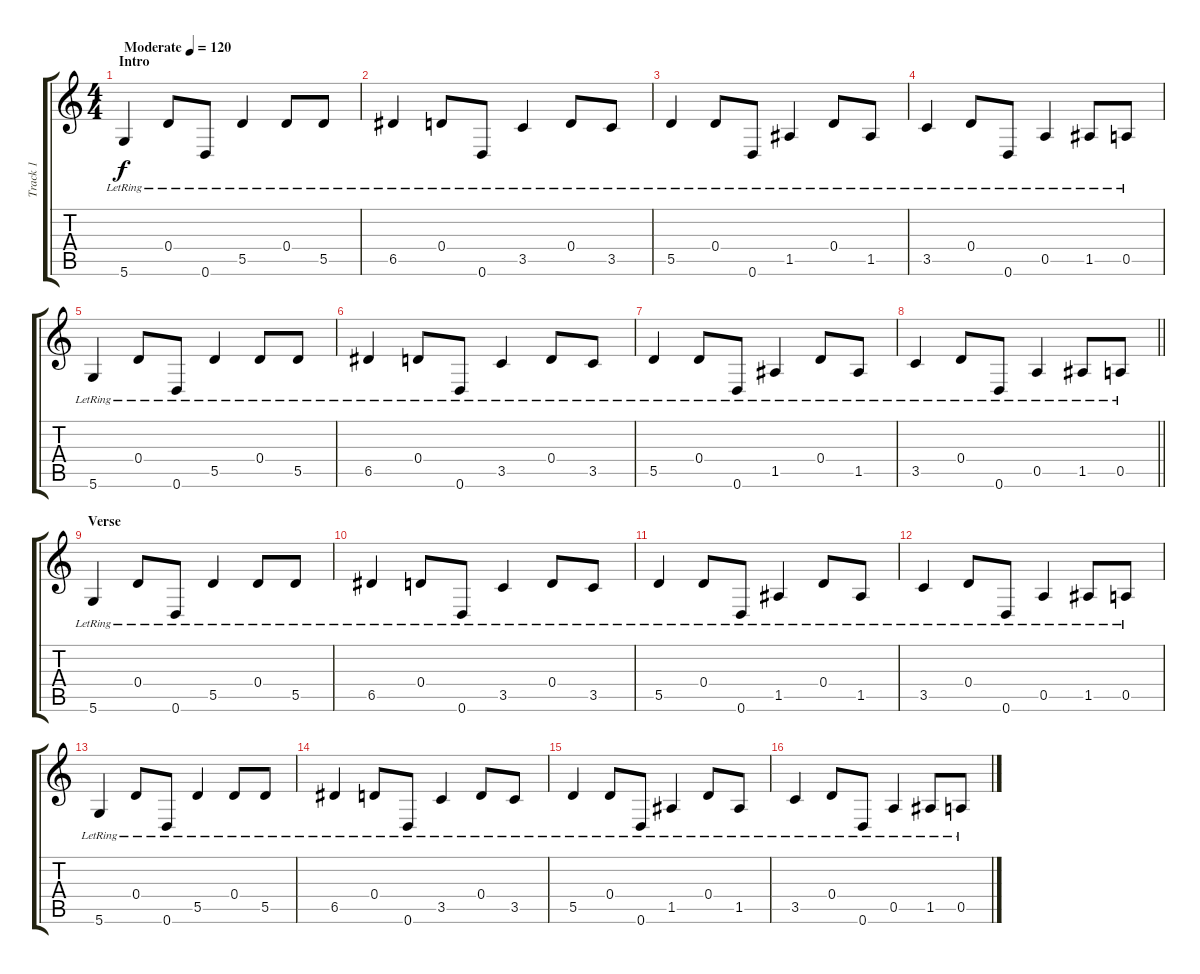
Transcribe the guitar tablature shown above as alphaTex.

\track ("Track 1" "Track 1") {instrument electricguitarjazz}
\staff {score tabs}
\tuning (E4 B3 G3 D3 A2 D2) {hide}
\ts (4 4)
\section ("" "Intro")
\tempo (120 "Moderate")
\clef g2
\ks c
5.6{lr}.4{dy f instrument electricguitarjazz} 0.4{lr}.8 0.6{lr}.8 5.5{lr}.4 0.4{lr}.8 5.5{lr}.8 |
6.5{lr}.4 0.4{lr}.8 0.6{lr}.8 3.5{lr}.4 0.4{lr}.8 3.5{lr}.8 |
5.5{lr}.4 0.4{lr}.8 0.6{lr}.8 1.5{lr}.4 0.4{lr}.8 1.5{lr}.8 |
3.5{lr}.4 0.4{lr}.8 0.6{lr}.8 0.5{lr}.4 1.5{lr}.8 0.5{lr}.8 |
5.6{lr}.4 0.4{lr}.8 0.6{lr}.8 5.5{lr}.4 0.4{lr}.8 5.5{lr}.8 |
6.5{lr}.4 0.4{lr}.8 0.6{lr}.8 3.5{lr}.4 0.4{lr}.8 3.5{lr}.8 |
5.5{lr}.4 0.4{lr}.8 0.6{lr}.8 1.5{lr}.4 0.4{lr}.8 1.5{lr}.8 |
\barLineRight lightlight
3.5{lr}.4 0.4{lr}.8 0.6{lr}.8 0.5{lr}.4 1.5{lr}.8 0.5{lr}.8 |
\section ("" "Verse")
5.6{lr}.4 0.4{lr}.8 0.6{lr}.8 5.5{lr}.4 0.4{lr}.8 5.5{lr}.8 |
6.5{lr}.4 0.4{lr}.8 0.6{lr}.8 3.5{lr}.4 0.4{lr}.8 3.5{lr}.8 |
5.5{lr}.4 0.4{lr}.8 0.6{lr}.8 1.5{lr}.4 0.4{lr}.8 1.5{lr}.8 |
3.5{lr}.4 0.4{lr}.8 0.6{lr}.8 0.5{lr}.4 1.5{lr}.8 0.5{lr}.8 |
5.6{lr}.4 0.4{lr}.8 0.6{lr}.8 5.5{lr}.4 0.4{lr}.8 5.5{lr}.8 |
6.5{lr}.4 0.4{lr}.8 0.6{lr}.8 3.5{lr}.4 0.4{lr}.8 3.5{lr}.8 |
5.5{lr}.4 0.4{lr}.8 0.6{lr}.8 1.5{lr}.4 0.4{lr}.8 1.5{lr}.8 |
3.5{lr}.4 0.4{lr}.8 0.6{lr}.8 0.5{lr}.4 1.5{lr}.8 0.5{lr}.8
